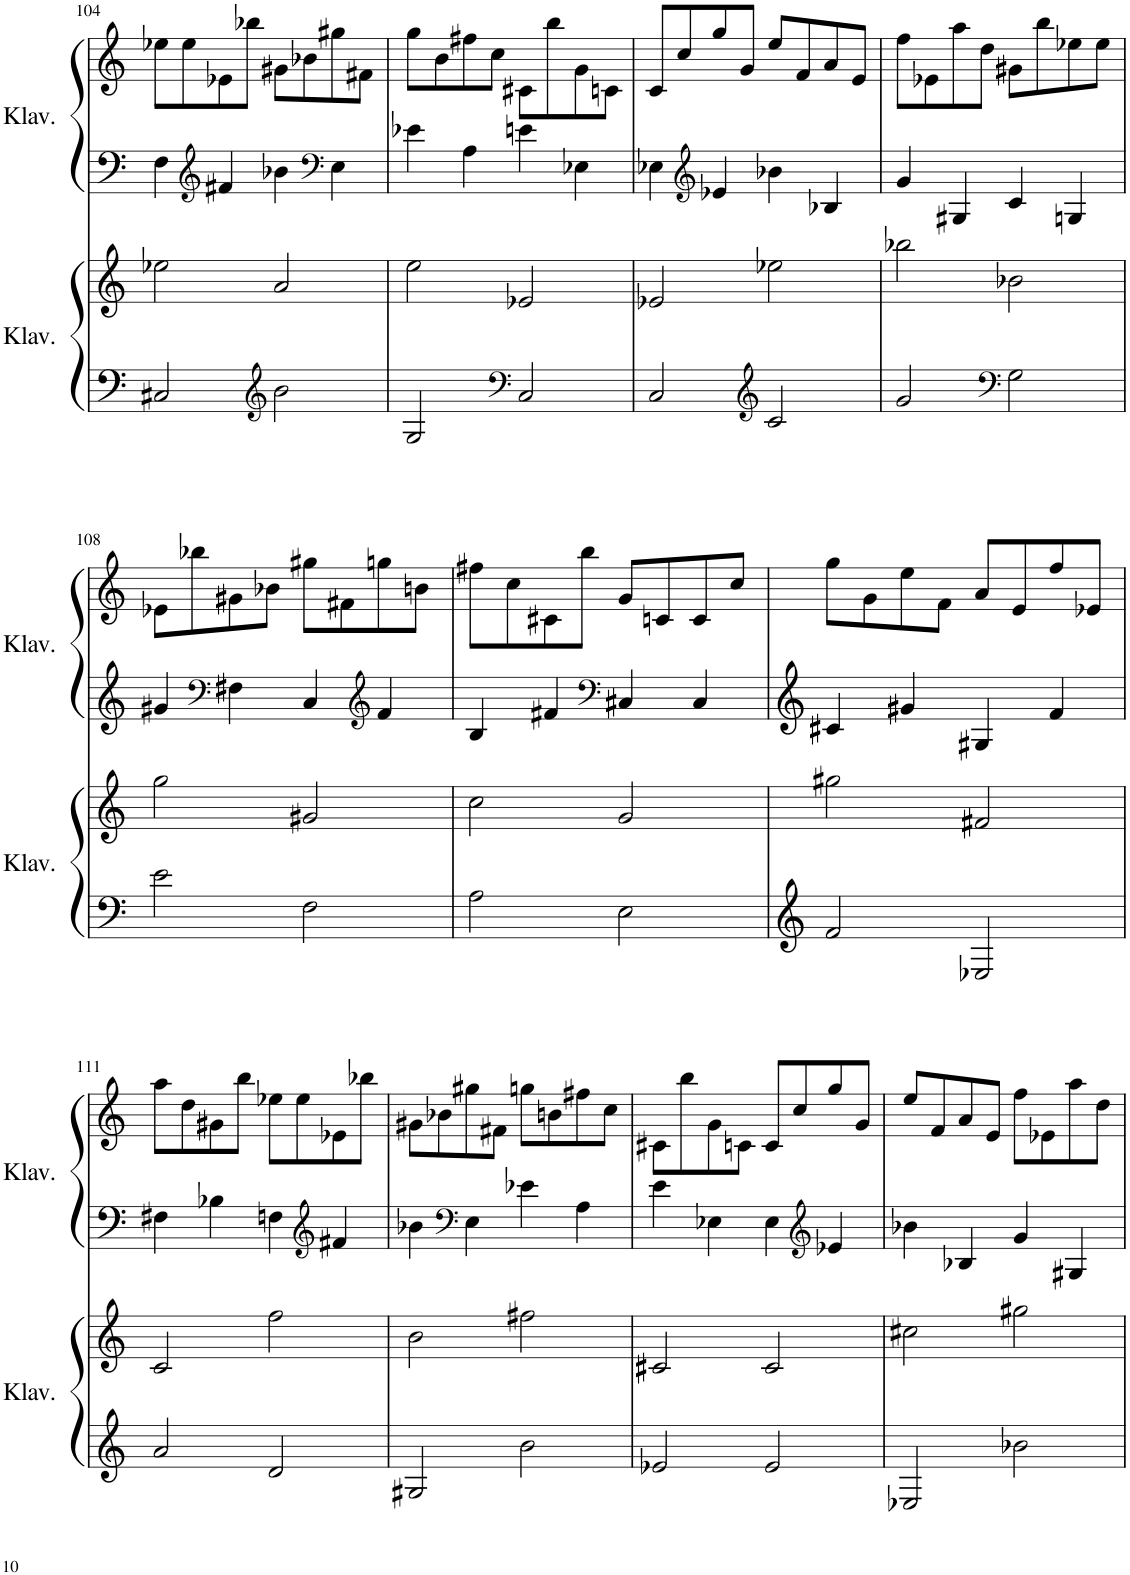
**kern	**kern	**kern	**kern
*part2	*part2	*part1	*part1
*staff4	*staff3	*staff2	*staff1
*I"Klavier	*	*I"Klavier	*
*I'Klav.	*	*I'Klav.	*
!!LO:PB:g=z
*clefF4	*clefG2	*clefF4	*clefG2
*k[]	*k[]	*k[]	*k[]
*M4/4	*M4/4	*M4/4	*M4/4
=104	=104	=104	=104
2C#X/	2ee-X\	4F\	8ee-X\L
.	.	.	8ee-\
*	*	*clefG2	*
.	.	4f#X/	8e-X\
.	.	.	8bb-X\J
*clefG2	*	*	*
2b\	2a/	4b-X\	8g#X\L
.	.	.	8b-X\
*	*	*clefF4	*
.	.	4E\	8gg#X\
.	.	.	8f#X\J
=105	=105	=105	=105
2G/	2ee\	4e-X\	8gg\L
.	.	.	8b\
.	.	4A\	8ff#X\
.	.	.	8cc\J
*clefF4	*	*	*
2C/	2e-X/	4en\	8c#X\L
.	.	.	8bb\
.	.	4E-X\	8g\
.	.	.	8cn\J
=106	=106	=106	=106
2C/	2e-X/	4E-X\	8c/L
.	.	.	8cc/
*	*	*clefG2	*
.	.	4e-X/	8gg/
.	.	.	8g/J
*clefG2	*	*	*
2c/	2ee-X\	4b-X\	8ee/L
.	.	.	8f/
.	.	4B-X/	8a/
.	.	.	8e/J
=107	=107	=107	=107
2g/	2bb-X\	4g/	8ff\L
.	.	.	8e-X\
.	.	4G#X/	8aa\
.	.	.	8dd\J
*clefF4	*	*	*
2G\	2b-X\	4c/	8g#X\L
.	.	.	8bb\
.	.	4Gn/	8ee-X\
.	.	.	8ee-\J
!!LO:LB:g=z
=108	=108	=108	=108
2e\	2gg\	4g#X/	8e-X\L
.	.	.	8bb-X\
*	*	*clefF4	*
.	.	4F#X\	8g#X\
.	.	.	8b-X\J
2F\	2g#X/	4C/	8gg#X\L
.	.	.	8f#X\
*	*	*clefG2	*
.	.	4f/	8ggn\
.	.	.	8bn\J
=109	=109	=109	=109
2A\	2cc\	4B/	8ff#X\L
.	.	.	8cc\
.	.	4f#X/	8c#X\
.	.	.	8bb\J
*	*	*clefF4	*
2E\	2g/	4C#X/	8g/L
.	.	.	8cn/
.	.	4C#/	8c/
.	.	.	8cc/J
=110	=110	=110	=110
2f/	2gg#X\	4c#X/	8gg\L
.	.	.	8g\
.	.	4g#X/	8ee\
.	.	.	8f\J
2E-X/	2f#X/	4G#X/	8a/L
.	.	.	8e/
.	.	4f/	8ff/
.	.	.	8e-X/J
!!LO:LB:g=z
=111	=111	=111	=111
2a/	2c/	4F#X\	8aa\L
.	.	.	8dd\
.	.	4B-X\	8g#X\
.	.	.	8bb\J
2d/	2ff\	4Fn\	8ee-X\L
.	.	.	8ee-\
*	*	*clefG2	*
.	.	4f#X/	8e-X\
.	.	.	8bb-X\J
=112	=112	=112	=112
2G#X/	2b\	4b-X\	8g#X\L
.	.	.	8b-X\
*	*	*clefF4	*
.	.	4E\	8gg#X\
.	.	.	8f#X\J
2b\	2ff#X\	4e-X\	8ggn\L
.	.	.	8bn\
.	.	4A\	8ff#X\
.	.	.	8cc\J
=113	=113	=113	=113
2e-X/	2c#X/	4e\	8c#X\L
.	.	.	8bb\
.	.	4E-X\	8g\
.	.	.	8cn\J
2e-/	2c#/	4E-\	8c/L
.	.	.	8cc/
*	*	*clefG2	*
.	.	4e-X/	8gg/
.	.	.	8g/J
=114	=114	=114	=114
2E-X/	2cc#X\	4b-X\	8ee/L
.	.	.	8f/
.	.	4B-X/	8a/
.	.	.	8e/J
2b-X\	2gg#X\	4g/	8ff\L
.	.	.	8e-X\
.	.	4G#X/	8aa\
.	.	.	8dd\J
=	=	=	=
*-	*-	*-	*-
